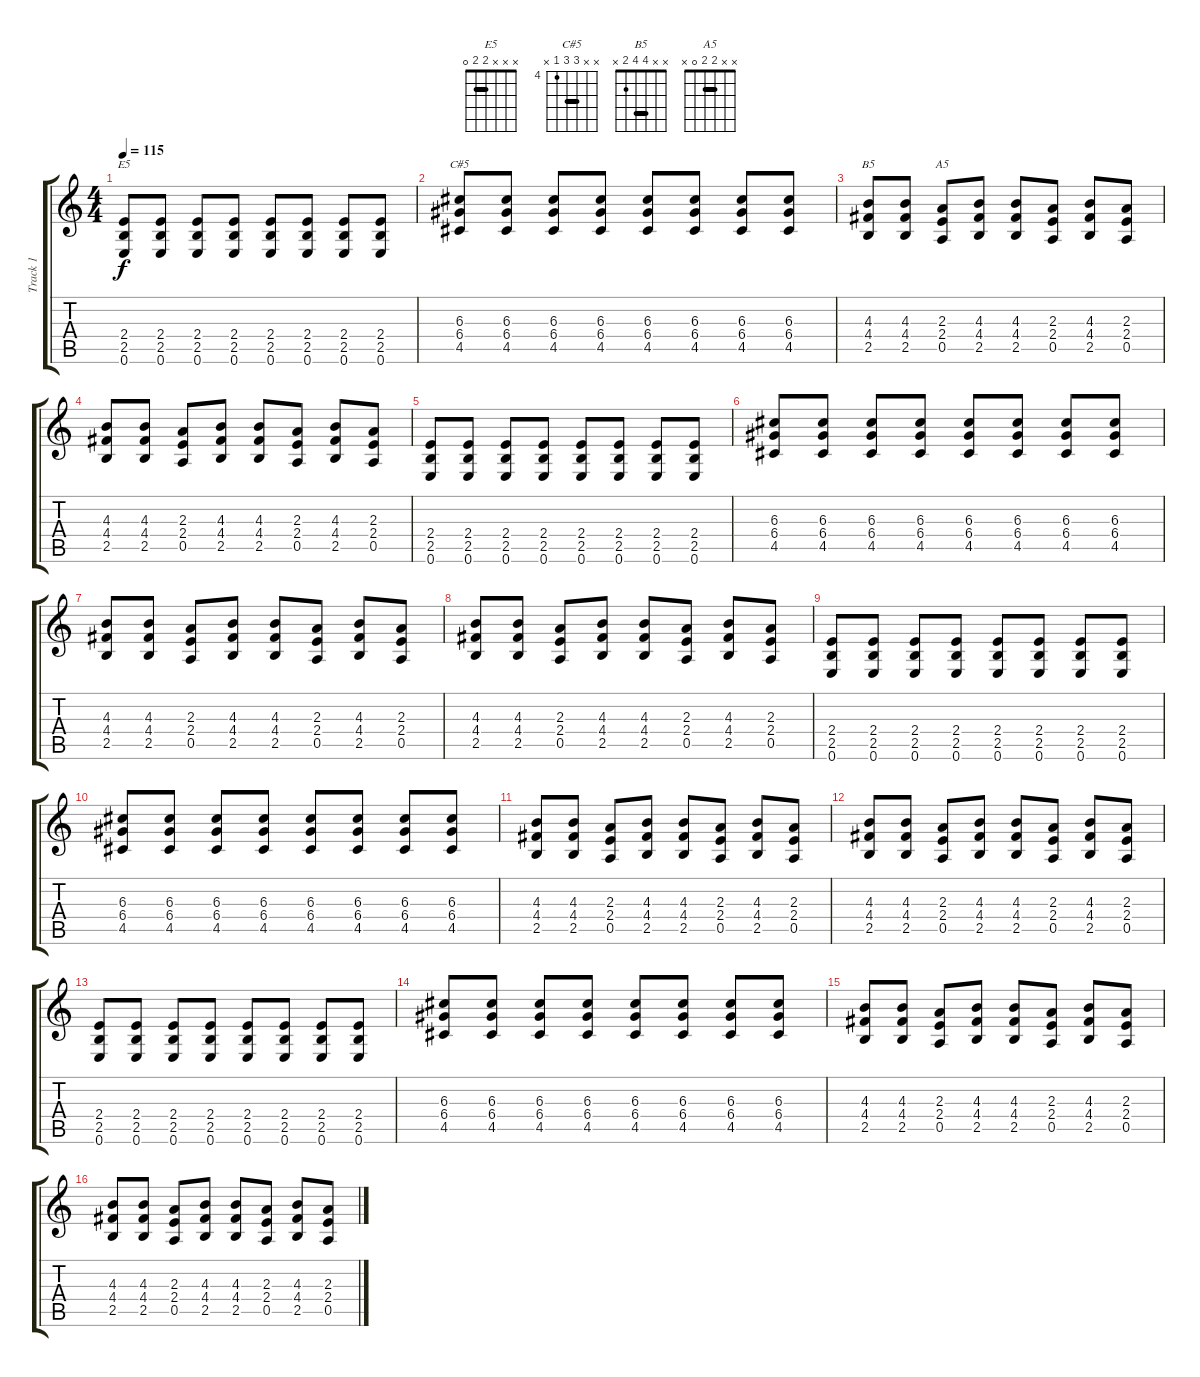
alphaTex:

\track ("Track 1" "Track 1") {instrument electricguitarclean}
\staff {score tabs}
\tuning (E4 B3 G3 D3 A2 E2) {hide}
\chord ("E5" x x x 2 2 0) {barre 2}
\chord ("C#5" x x 6 6 4 x) {firstfret 4 barre 6}
\chord ("B5" x x 4 4 2 x) {barre 4}
\chord ("A5" x x 2 2 0 x) {barre 2}
\ts (4 4)
\tempo 115
\clef g2
\ks c
(2.4 2.5 0.6).8{ch "E5" dy f instrument overdrivenguitar} (2.4 2.5 0.6).8 (2.4 2.5 0.6).8 (2.4 2.5 0.6).8 (2.4 2.5 0.6).8 (2.4 2.5 0.6).8 (2.4 2.5 0.6).8 (2.4 2.5 0.6).8 |
(6.3 6.4 4.5).8{ch "C#5"} (6.3 6.4 4.5).8 (6.3 6.4 4.5).8 (6.3 6.4 4.5).8 (6.3 6.4 4.5).8 (6.3 6.4 4.5).8 (6.3 6.4 4.5).8 (6.3 6.4 4.5).8 |
(4.3 4.4 2.5).8{ch "B5"} (4.3 4.4 2.5).8 (2.3 2.4 0.5).8{ch "A5"} (4.3 4.4 2.5).8 (4.3 4.4 2.5).8 (2.3 2.4 0.5).8 (4.3 4.4 2.5).8 (2.3 2.4 0.5).8 |
(4.3 4.4 2.5).8 (4.3 4.4 2.5).8 (2.3 2.4 0.5).8 (4.3 4.4 2.5).8 (4.3 4.4 2.5).8 (2.3 2.4 0.5).8 (4.3 4.4 2.5).8 (2.3 2.4 0.5).8 |
(2.4 2.5 0.6).8{instrument overdrivenguitar} (2.4 2.5 0.6).8 (2.4 2.5 0.6).8 (2.4 2.5 0.6).8 (2.4 2.5 0.6).8 (2.4 2.5 0.6).8 (2.4 2.5 0.6).8 (2.4 2.5 0.6).8 |
(6.3 6.4 4.5).8 (6.3 6.4 4.5).8 (6.3 6.4 4.5).8 (6.3 6.4 4.5).8 (6.3 6.4 4.5).8 (6.3 6.4 4.5).8 (6.3 6.4 4.5).8 (6.3 6.4 4.5).8 |
(4.3 4.4 2.5).8 (4.3 4.4 2.5).8 (2.3 2.4 0.5).8 (4.3 4.4 2.5).8 (4.3 4.4 2.5).8 (2.3 2.4 0.5).8 (4.3 4.4 2.5).8 (2.3 2.4 0.5).8 |
(4.3 4.4 2.5).8 (4.3 4.4 2.5).8 (2.3 2.4 0.5).8 (4.3 4.4 2.5).8 (4.3 4.4 2.5).8 (2.3 2.4 0.5).8 (4.3 4.4 2.5).8 (2.3 2.4 0.5).8 |
(2.4 2.5 0.6).8{instrument overdrivenguitar} (2.4 2.5 0.6).8 (2.4 2.5 0.6).8 (2.4 2.5 0.6).8 (2.4 2.5 0.6).8 (2.4 2.5 0.6).8 (2.4 2.5 0.6).8 (2.4 2.5 0.6).8 |
(6.3 6.4 4.5).8 (6.3 6.4 4.5).8 (6.3 6.4 4.5).8 (6.3 6.4 4.5).8 (6.3 6.4 4.5).8 (6.3 6.4 4.5).8 (6.3 6.4 4.5).8 (6.3 6.4 4.5).8 |
(4.3 4.4 2.5).8 (4.3 4.4 2.5).8 (2.3 2.4 0.5).8 (4.3 4.4 2.5).8 (4.3 4.4 2.5).8 (2.3 2.4 0.5).8 (4.3 4.4 2.5).8 (2.3 2.4 0.5).8 |
(4.3 4.4 2.5).8 (4.3 4.4 2.5).8 (2.3 2.4 0.5).8 (4.3 4.4 2.5).8 (4.3 4.4 2.5).8 (2.3 2.4 0.5).8 (4.3 4.4 2.5).8 (2.3 2.4 0.5).8 |
(2.4 2.5 0.6).8{instrument overdrivenguitar} (2.4 2.5 0.6).8 (2.4 2.5 0.6).8 (2.4 2.5 0.6).8 (2.4 2.5 0.6).8 (2.4 2.5 0.6).8 (2.4 2.5 0.6).8 (2.4 2.5 0.6).8 |
(6.3 6.4 4.5).8 (6.3 6.4 4.5).8 (6.3 6.4 4.5).8 (6.3 6.4 4.5).8 (6.3 6.4 4.5).8 (6.3 6.4 4.5).8 (6.3 6.4 4.5).8 (6.3 6.4 4.5).8 |
(4.3 4.4 2.5).8 (4.3 4.4 2.5).8 (2.3 2.4 0.5).8 (4.3 4.4 2.5).8 (4.3 4.4 2.5).8 (2.3 2.4 0.5).8 (4.3 4.4 2.5).8 (2.3 2.4 0.5).8 |
(4.3 4.4 2.5).8 (4.3 4.4 2.5).8 (2.3 2.4 0.5).8 (4.3 4.4 2.5).8 (4.3 4.4 2.5).8 (2.3 2.4 0.5).8 (4.3 4.4 2.5).8 (2.3 2.4 0.5).8
